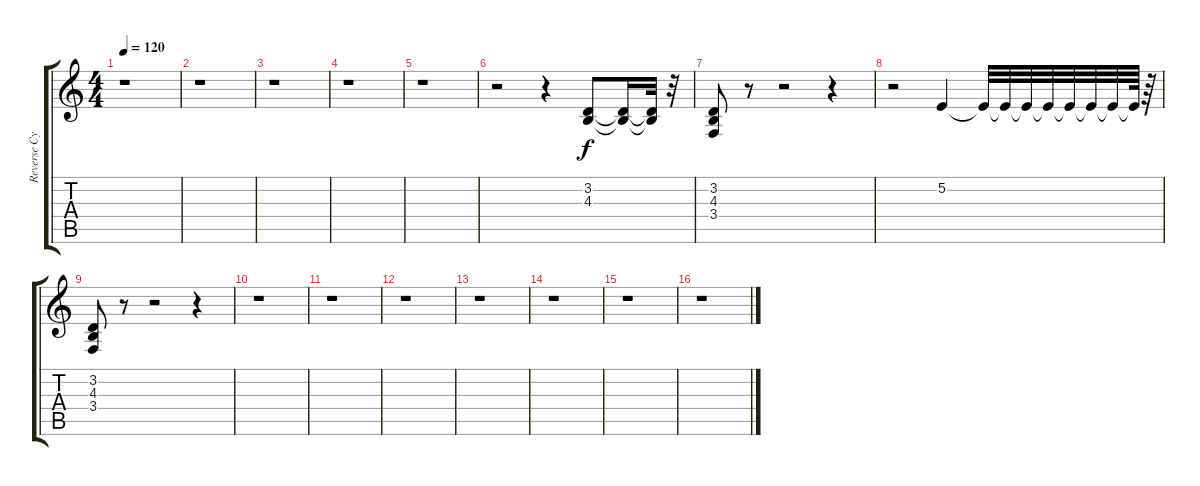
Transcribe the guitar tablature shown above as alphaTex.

\track ("Reverse Cymbal " "Reverse Cy") {instrument reversecymbal}
\staff {score tabs}
\tuning (E4 B3 G3 D3 A2 E2) {hide}
\ts (4 4)
\tempo 120
\clef g2
\ks c
r.1{dy f} |
r.1 |
r.1 |
r.1 |
r.1 |
r.2 r.4 (3.2 4.3).8 (3.2{t} 4.3{t}).16 (3.2{t} 4.3{t}).32 r.32 |
(3.2 4.3 3.4).8 r.8 r.2 r.4 |
r.2 5.2.4 5.2{t}.32 5.2{t}.32 5.2{t}.32 5.2{t}.32 5.2{t}.32 5.2{t}.32 5.2{t}.32 5.2{t}.64 r.64 |
(3.2 4.3 3.4).8 r.8 r.2 r.4 |
r.1 |
r.1 |
r.1 |
r.1 |
r.1 |
r.1 |
r.1
